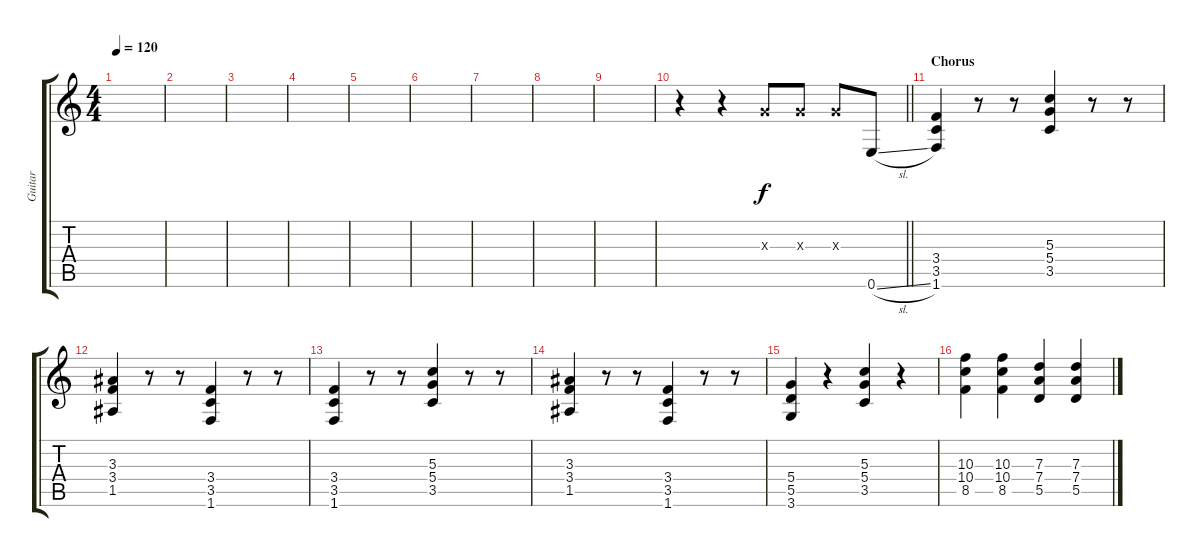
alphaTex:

\track ("Guitar" "Guitar") {instrument distortionguitar}
\staff {score tabs}
\tuning (E4 B3 G3 D3 A2 E2) {hide}
\ts (4 4)
\tempo 120
\clef g2
\ks c
|
|
|
|
|
|
|
|
|
\barLineRight lightlight
r.4 r.4 0.3{x}.8 0.3{x}.8 0.3{x}.8 0.6{sl}.8 |
\section ("" "Chorus")
(3.4 3.5 1.6).4 r.8 r.8 (5.3 5.4 3.5).4 r.8 r.8 |
(3.3 3.4 1.5).4 r.8 r.8 (3.4 3.5 1.6).4 r.8 r.8 |
(3.4 3.5 1.6).4 r.8 r.8 (5.3 5.4 3.5).4 r.8 r.8 |
(3.3 3.4 1.5).4 r.8 r.8 (3.4 3.5 1.6).4 r.8 r.8 |
(5.4 5.5 3.6).4 r.4 (5.3 5.4 3.5).4 r.4 |
(10.3 10.4 8.5).4 (10.3 10.4 8.5).4 (7.3 7.4 5.5).4 (7.3 7.4 5.5).4
